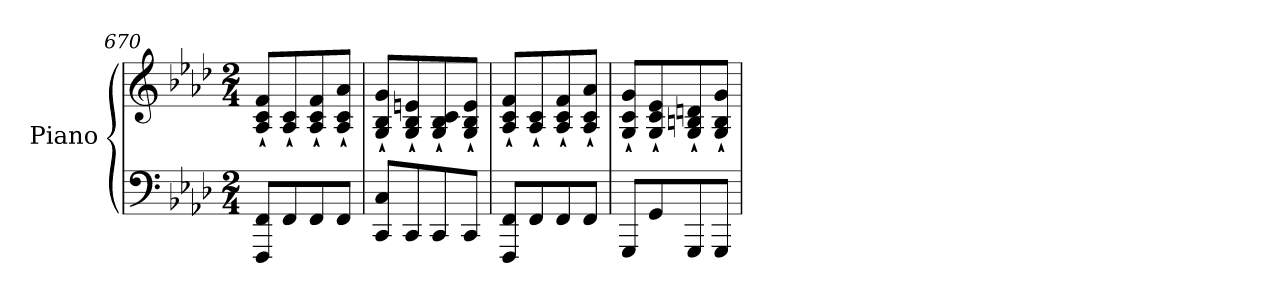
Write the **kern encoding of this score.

**kern	**kern
*part1	*part1
*staff2	*staff1
*I"Piano	*
*I'Pno.	*
*clefF4	*clefG2
*k[b-e-a-d-]	*k[b-e-a-d-]
*M2/4	*M2/4
=670	=670
8FFF/ 8FF/L	8A-/` 8c/` 8f/`L
8FF/	8A-/` 8c/`
8FF/	8A-/` 8c/` 8f/`
8FF/J	8A-/` 8c/` 8a-/`J
=671	=671
8CC/ 8C/L	8G/` 8B-/` 8g/`L
8CC/	8G/` 8B-/` 8en/`
8CC/	8G/` 8B-/` 8c/`
8CC/J	8G/` 8B-/` 8e/`J
=672	=672
8FFF/ 8FF/L	8A-/` 8c/` 8f/`L
8FF/	8A-/` 8c/`
8FF/	8A-/` 8c/` 8f/`
8FF/J	8A-/` 8c/` 8a-/`J
=673	=673
8GGG/L	8G/` 8c/` 8g/`L
8GG/	8G/` 8c/` 8e-/`
8GGG/	8G/` 8Bn/` 8dn/`
8GGG/J	8G/` 8B/` 8g/`J
=	=
*-	*-
